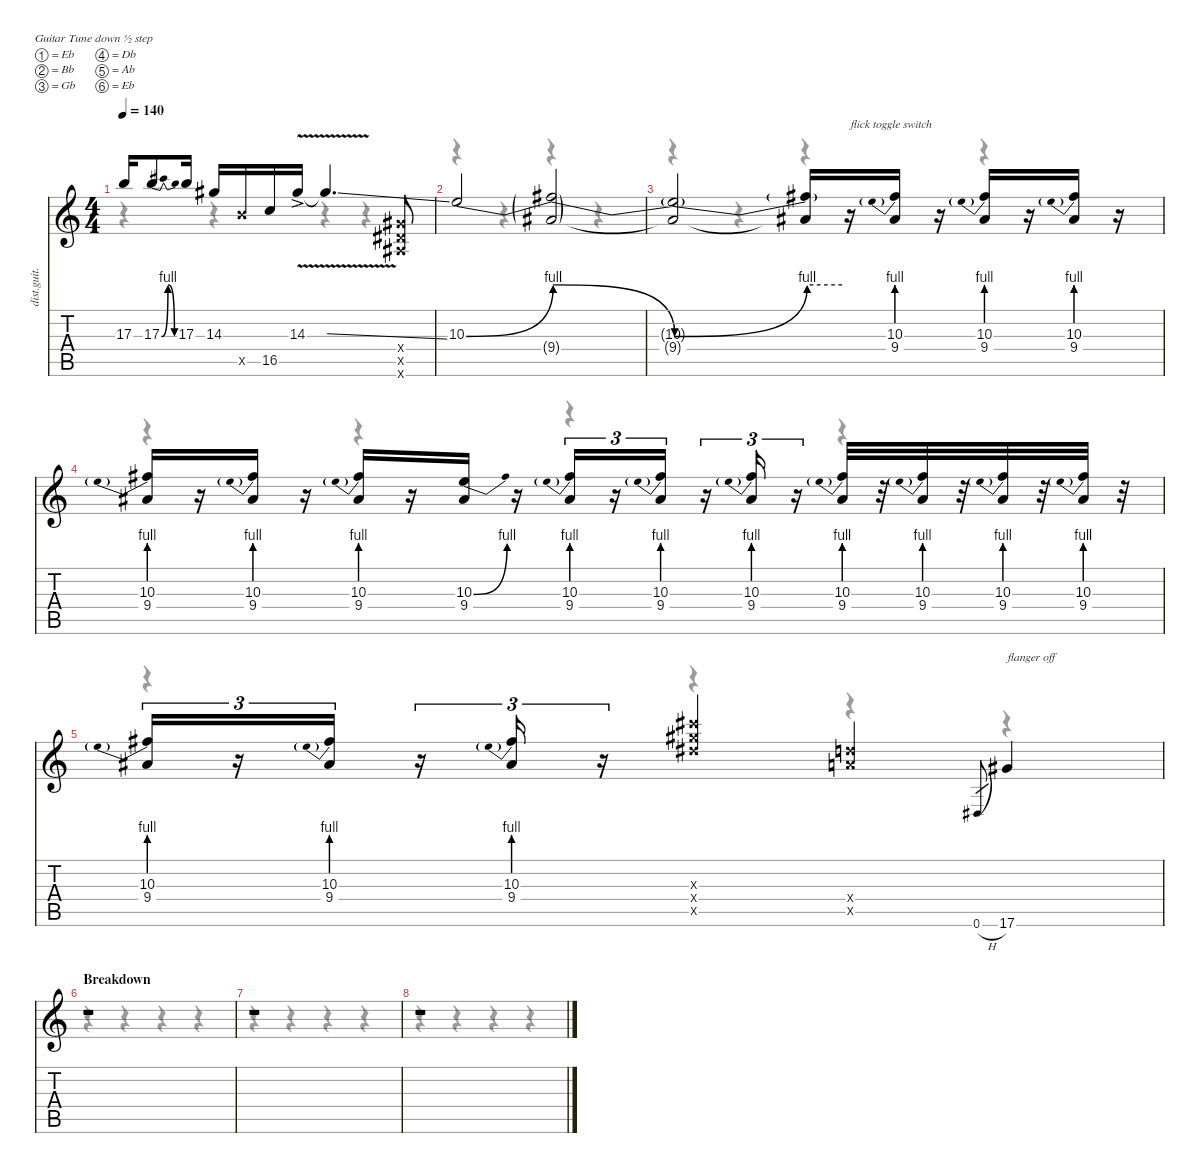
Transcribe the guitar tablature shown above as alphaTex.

\defaultSystemsLayout 4
\hideDynamics
\bracketExtendMode nobrackets
\otherSystemsTrackNameOrientation horizontal
\track ("Eddie Van Halen (Guitar)" "dist.guit.") {instrument distortionguitar}
\staff {score tabs}
\tuning (Eb4 Bb3 Gb3 Db3 Ab2 Eb2)
\voice
\ts (4 4)
\tempo 140
\clef g2
\ks c
17.3.16{dy f beam Up} 17.3{be (bendrelease 0 0 15 4 30 4 45 0)}.8{beam Up} 17.3.16{beam Up} 14.3{acc #}.16{beam Up} 15.5{x}.16{beam Up} 16.5.16{beam Up} 14.3{v ac acc #}.16{dy mf beam Up} 14.3{v ss t acc #}.4{d dy f beam Up} (7.4{x acc #} 7.5{x acc #} 7.6{x acc #}).8{beam Up} |
10.3{be (bend 0 0 60 4)}.2{beam Up} (10.3{be (release 0 4 60 0) t} 9.4{g acc #}).2{beam Up} |
(10.3{be (bend 0 0 60 4) t} 9.4{t acc #}).2{beam Up} (10.3{be (hold 0 4 60 4) t} 9.4{t acc #}).16{beam Up} r.16{txt "flick toggle switch" beam Up} (10.3{be (prebend 0 4 60 4)} 9.4{acc #}).16{beam Up} r.16{beam Up} (10.3{be (prebend 0 4 60 4)} 9.4{acc #}).16{beam Up} r.16{beam Up} (10.3{be (prebend 0 4 60 4)} 9.4{acc #}).16{beam Up} r.16{beam Up} |
(10.3{be (prebend 0 4 60 4)} 9.4{acc #}).16{beam Up} r.16{beam Up} (10.3{be (prebend 0 4 60 4)} 9.4{acc #}).16{beam Up} r.16{beam Up} (10.3{be (prebend 0 4 60 4)} 9.4{acc #}).16{beam Up} r.16{beam Up} (10.3{be (bend 0 0 30 4)} 9.4{acc #}).16{beam Up} r.16{beam Up} (10.3{be (prebend 0 4 60 4)} 9.4{acc #}).16{tu (3 2) beam Up} r.16{tu (3 2) beam Up} (10.3{be (prebend 0 4 60 4)} 9.4{acc #}).16{tu (3 2) beam Up} r.16{tu (3 2) beam Up} (10.3{be (prebend 0 4 60 4)} 9.4{acc #}).16{tu (3 2) beam Up} r.16{tu (3 2) beam Up} (10.3{be (prebend 0 4 60 4)} 9.4{acc #}).32{beam Up} r.32{beam Up} (10.3{be (prebend 0 4 60 4)} 9.4{acc #}).32{beam Up} r.32{beam Up} (10.3{be (prebend 0 4 60 4)} 9.4{acc #}).32{beam Up} r.32{beam Up} (10.3{be (prebend 0 4 60 4)} 9.4{acc #}).32{beam Up} r.32{beam Up} |
(10.3{be (prebend 0 4 60 4)} 9.4{acc #}).16{tu (3 2) beam Up} r.16{tu (3 2) beam Up} (10.3{be (prebend 0 4 60 4)} 9.4{acc #}).16{tu (3 2) beam Up} r.16{tu (3 2) beam Up} (10.3{be (prebend 0 4 60 4)} 9.4{acc #}).16{tu (3 2) beam Up} r.16{tu (3 2) beam Up} (19.3{x acc #} 19.4{x acc #} 19.5{x acc #}).4{beam Up} (13.4{x} 13.5{x}).4{beam Up} 0.6{h acc #}.8{gr dy mf beam Up} 17.6{acc #}.4{txt "flanger off" dy f beam Up} |
\section ("" "Breakdown")
r.1{beam Up} |
r.1{beam Up} |
r.1{beam Up}
\voice
\clef g2
\ottava regular
\simile none
\ks c
r.4{dy mf beam Down} r.4{beam Down} r.4{beam Down} r.4{beam Down} |
r.4{beam Down} r.4{beam Down} r.4{beam Down} r.4{beam Down} |
r.4{beam Down} r.4{beam Down} r.4{beam Down} r.4{beam Down} |
r.4{beam Down} r.4{beam Down} r.4{beam Down} r.4{beam Down} |
r.4{beam Down} r.4{beam Down} r.4{beam Down} r.4{beam Down} |
r.4{beam Down} r.4{beam Down} r.4{beam Down} r.4{beam Down} |
r.4{beam Down} r.4{beam Down} r.4{beam Down} r.4{beam Down} |
r.4{beam Down} r.4{beam Down} r.4{beam Down} r.4{beam Down}
